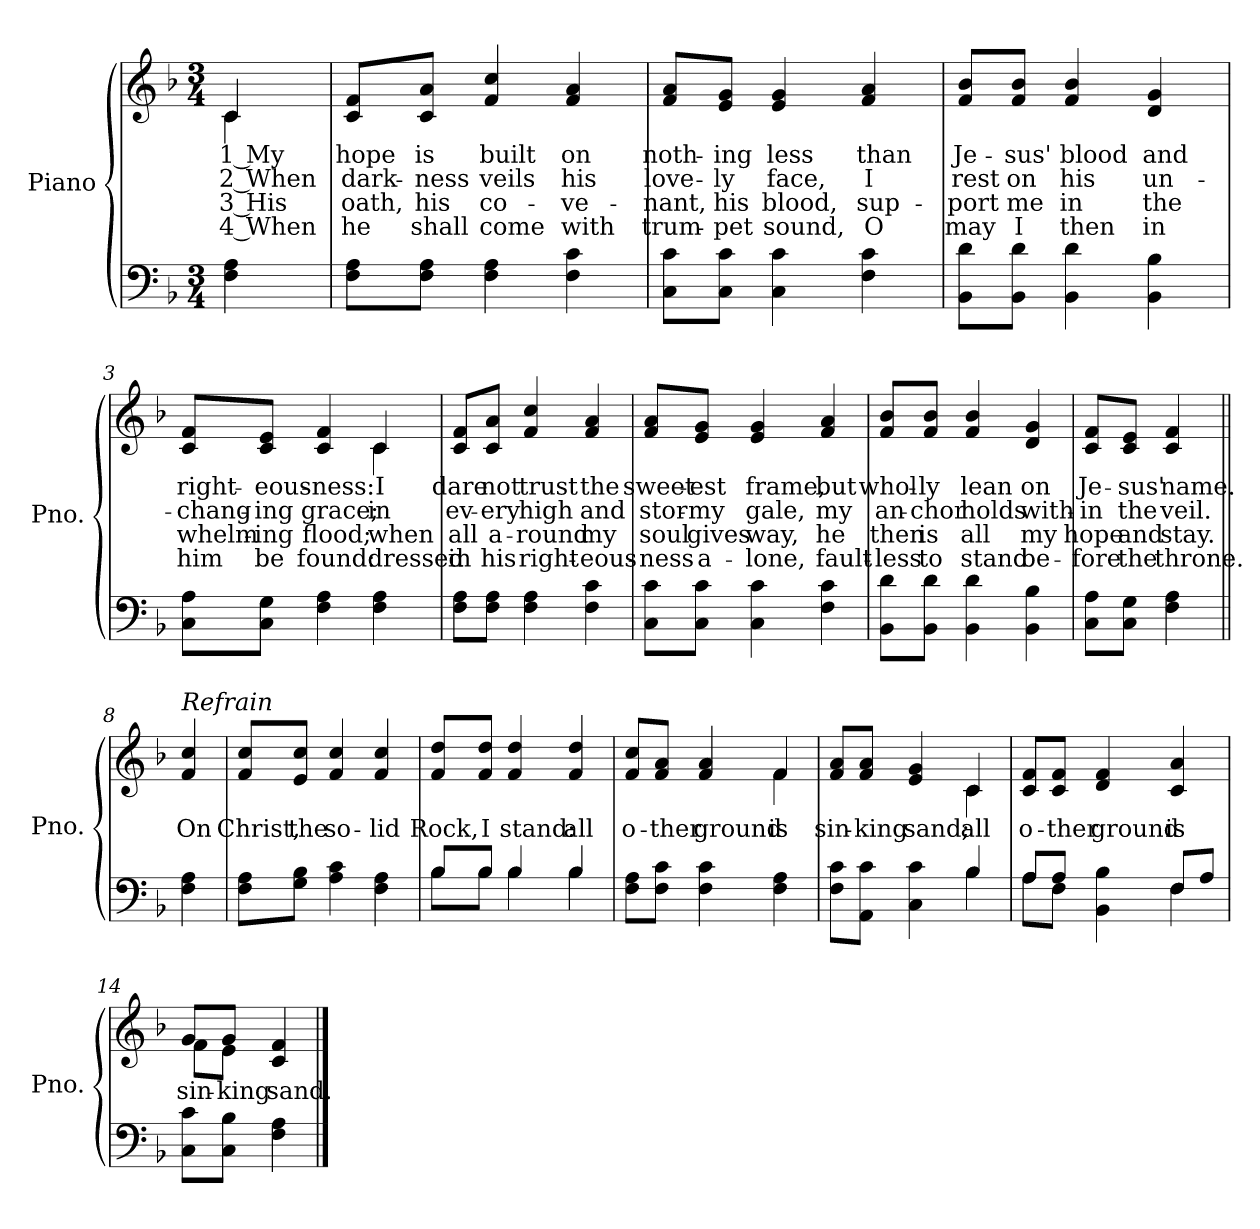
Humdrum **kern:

**kern	**kern	**text	**text	**text	**text
*part2	*part1	*part1	*part1	*part1	*part1
*staff2	*staff1	*staff1	*staff1	*staff1	*staff1
*I"Piano	*I"Piano	*	*	*	*
*I'Pno.	*I'Pno.	*	*	*	*
!!LO:PB:g=z
*clefF4	*clefG2	*	*	*	*
*k[b-]	*k[b-]	*	*	*	*
*F:	*F:	*	*	*	*
*M3/4	*M3/4	*	*	*	*
=	=	=	=	=	=
!	!	!LO:LY:b:color=#000000	!LO:LY:b:color=#000000	!LO:LY:b:color=#000000	!LO:LY:b:color=#000000
*	*^	*	*	*	*
4Fi\ 4Ai	4ci/	4ci\	1 My	2 When	3 His	4 When
=	=	=	=	=	=	=
!	!	!	!LO:LY:b:color=#000000	!LO:LY:b:color=#000000	!LO:LY:b:color=#000000	!LO:LY:b:color=#000000
*	*v	*v	*	*	*	*
8Fi\ 8AiL	8ci/ 8fiL	hope	dark-	oath,	he
!	!	!LO:LY:b:color=#000000	!LO:LY:b:color=#000000	!LO:LY:b:color=#000000	!LO:LY:b:color=#000000
8Fi\ 8AiJ	8ci/ 8aiJ	is	-ness	his	shall
!	!	!LO:LY:b:color=#000000	!LO:LY:b:color=#000000	!LO:LY:b:color=#000000	!LO:LY:b:color=#000000
4Fi\ 4Ai	4fi/ 4cci	built	veils	co-	-come
!	!	!LO:LY:b:color=#000000	!LO:LY:b:color=#000000	!LO:LY:b:color=#000000	!LO:LY:b:color=#000000
4Fi\ 4ci	4fi/ 4ai	on	his	ve-	-with
=1	=1	=1	=1	=1	=1
!	!	!LO:LY:b:color=#000000	!LO:LY:b:color=#000000	!LO:LY:b:color=#000000	!LO:LY:b:color=#000000
8Ci\ 8ciL	8fi/ 8aiL	noth-	love-	nant,	trum-
!	!	!LO:LY:b:color=#000000	!LO:LY:b:color=#000000	!LO:LY:b:color=#000000	!LO:LY:b:color=#000000
8Ci\ 8ciJ	8ei/ 8giJ	-ing	-ly	-his	pet
!	!	!LO:LY:b:color=#000000	!LO:LY:b:color=#000000	!LO:LY:b:color=#000000	!LO:LY:b:color=#000000
4Ci\ 4ci	4ei/ 4gi	less	face,	blood,	sound,
!	!	!LO:LY:b:color=#000000	!LO:LY:b:color=#000000	!LO:LY:b:color=#000000	!LO:LY:b:color=#000000
4Fi\ 4ci	4fi/ 4ai	than	I	sup-	-O
=2	=2	=2	=2	=2	=2
!	!	!LO:LY:b:color=#000000	!LO:LY:b:color=#000000	!LO:LY:b:color=#000000	!LO:LY:b:color=#000000
8BB-i\ 8diL	8fi/ 8b-iL	Je-	rest	port	may
!	!	!LO:LY:b:color=#000000	!LO:LY:b:color=#000000	!LO:LY:b:color=#000000	!LO:LY:b:color=#000000
8BB-i\ 8diJ	8fi/ 8b-iJ	-sus'	on	me	I
!	!	!LO:LY:b:color=#000000	!LO:LY:b:color=#000000	!LO:LY:b:color=#000000	!LO:LY:b:color=#000000
4BB-i\ 4di	4fi/ 4b-i	blood	his	in	then
!	!	!LO:LY:b:color=#000000	!LO:LY:b:color=#000000	!LO:LY:b:color=#000000	!LO:LY:b:color=#000000
4BB-i\ 4B-i	4di/ 4gi	and	un-	the	in
!!LO:LB:g=z
=3	=3	=3	=3	=3	=3
!	!	!LO:LY:b:color=#000000	!LO:LY:b:color=#000000	!LO:LY:b:color=#000000	!LO:LY:b:color=#000000
*	*^	*	*	*	*
8Ci\ 8AiL	8ci/ 8fiL	2ryy	right-	-chang-	whelm-	-him
!	!	!	!LO:LY:b:color=#000000	!LO:LY:b:color=#000000	!LO:LY:b:color=#000000	!LO:LY:b:color=#000000
8Ci\ 8GiJ	8ci/ 8eiJ	.	-eous-	-ing	ing	be
!	!	!	!LO:LY:b:color=#000000	!LO:LY:b:color=#000000	!LO:LY:b:color=#000000	!LO:LY:b:color=#000000
4Fi\ 4Ai	4ci/ 4fi	.	-ness:	grace;	flood;	found:
!	!	!	!LO:LY:b:color=#000000	!LO:LY:b:color=#000000	!LO:LY:b:color=#000000	!LO:LY:b:color=#000000
4Fi\ 4Ai	4ci/	4ci\	I	in	when	dressed
=4	=4	=4	=4	=4	=4	=4
!	!	!	!LO:LY:b:color=#000000	!LO:LY:b:color=#000000	!LO:LY:b:color=#000000	!LO:LY:b:color=#000000
*	*v	*v	*	*	*	*
8Fi\ 8AiL	8ci/ 8fiL	dare	ev-	all	in
!	!	!LO:LY:b:color=#000000	!LO:LY:b:color=#000000	!LO:LY:b:color=#000000	!LO:LY:b:color=#000000
8Fi\ 8AiJ	8ci/ 8aiJ	not	-ery	a-	-his
!	!	!LO:LY:b:color=#000000	!LO:LY:b:color=#000000	!LO:LY:b:color=#000000	!LO:LY:b:color=#000000
4Fi\ 4Ai	4fi/ 4cci	trust	high	round	right-
!	!	!LO:LY:b:color=#000000	!LO:LY:b:color=#000000	!LO:LY:b:color=#000000	!LO:LY:b:color=#000000
4Fi\ 4ci	4fi/ 4ai	the	and	-my	eous-
=5	=5	=5	=5	=5	=5
!	!	!LO:LY:b:color=#000000	!LO:LY:b:color=#000000	!LO:LY:b:color=#000000	!LO:LY:b:color=#000000
8Ci\ 8ciL	8fi/ 8aiL	sweet-	stor-	-soul	ness
!	!	!LO:LY:b:color=#000000	!LO:LY:b:color=#000000	!LO:LY:b:color=#000000	!LO:LY:b:color=#000000
8Ci\ 8ciJ	8ei/ 8giJ	-est	-my	gives	a-
!	!	!LO:LY:b:color=#000000	!LO:LY:b:color=#000000	!LO:LY:b:color=#000000	!LO:LY:b:color=#000000
4Ci\ 4ci	4ei/ 4gi	frame,	gale,	-way,	lone,
!	!	!LO:LY:b:color=#000000	!LO:LY:b:color=#000000	!LO:LY:b:color=#000000	!LO:LY:b:color=#000000
4Fi\ 4ci	4fi/ 4ai	but	my	he	fault-
!!LO:LB:g=z
=6	=6	=6	=6	=6	=6
!	!	!LO:LY:b:color=#000000	!LO:LY:b:color=#000000	!LO:LY:b:color=#000000	!LO:LY:b:color=#000000
8BB-i\ 8diL	8fi/ 8b-iL	whol-	an-	-then	less
!	!	!LO:LY:b:color=#000000	!LO:LY:b:color=#000000	!LO:LY:b:color=#000000	!LO:LY:b:color=#000000
8BB-i\ 8diJ	8fi/ 8b-iJ	-ly	-chor	is	to
!	!	!LO:LY:b:color=#000000	!LO:LY:b:color=#000000	!LO:LY:b:color=#000000	!LO:LY:b:color=#000000
4BB-i\ 4di	4fi/ 4b-i	lean	holds	all	stand
!	!	!LO:LY:b:color=#000000	!LO:LY:b:color=#000000	!LO:LY:b:color=#000000	!LO:LY:b:color=#000000
4BB-i\ 4B-i	4di/ 4gi	on	with-	my	be-
=7	=7	=7	=7	=7	=7
!	!	!LO:LY:b:color=#000000	!LO:LY:b:color=#000000	!LO:LY:b:color=#000000	!LO:LY:b:color=#000000
8Ci\ 8AiL	8ci/ 8fiL	Je-	-in	-hope	fore
!	!	!LO:LY:b:color=#000000	!LO:LY:b:color=#000000	!LO:LY:b:color=#000000	!LO:LY:b:color=#000000
8Ci\ 8GiJ	8ci/ 8eiJ	-sus'	the	and	the
!	!	!LO:LY:b:color=#000000	!LO:LY:b:color=#000000	!LO:LY:b:color=#000000	!LO:LY:b:color=#000000
4Fi\ 4Ai	4ci/ 4fi	name.	veil.	stay.	throne.
=8||	=8||	=8||	=8||	=8||	=8||
!	!LO:TX:a:i:t=Refrain	!	!	!	!
!	!	!LO:LY:b:color=#000000	!	!	!
4Fi\ 4Ai	4fi/ 4cci	On	.	.	.
=9	=9	=9	=9	=9	=9
!	!	!LO:LY:b:color=#000000	!	!	!
8Fi\ 8AiL	8fi/ 8cciL	Christ,	.	.	.
!	!	!LO:LY:b:color=#000000	!	!	!
8Gi\ 8B-iJ	8ei/ 8cciJ	the	.	.	.
!	!	!LO:LY:b:color=#000000	!	!	!
4Ai\ 4ci	4fi/ 4cci	so-	.	.	.
!	!	!LO:LY:b:color=#000000	!	!	!
4Fi\ 4Ai	4fi/ 4cci	-lid	.	.	.
=10	=10	=10	=10	=10	=10
*^	*	*	*	*	*
!	!	!	!LO:LY:b:color=#000000	!	!	!
8B-i/L	8B-i\L	8fi/ 8ddiL	Rock,	.	.	.
!	!	!	!LO:LY:b:color=#000000	!	!	!
8B-i/J	8B-i\J	8fi/ 8ddiJ	I	.	.	.
!	!	!	!LO:LY:b:color=#000000	!	!	!
4B-i/	4B-i\	4fi/ 4ddi	stand:	.	.	.
!	!	!	!LO:LY:b:color=#000000	!	!	!
4B-i/	4B-i\	4fi/ 4ddi	all	.	.	.
!!LO:LB:g=z
=11	=11	=11	=11	=11	=11	=11
!	!	!	!LO:LY:b:color=#000000	!	!	!
*v	*v	*^	*	*	*	*
8Fi\ 8AiL	8fi/ 8cciL	2ryy	o-	.	.	.
!	!	!	!LO:LY:b:color=#000000	!	!	!
8Fi\ 8ciJ	8fi/ 8aiJ	.	-ther	.	.	.
!	!	!	!LO:LY:b:color=#000000	!	!	!
4Fi\ 4ci	4fi/ 4ai	.	ground	.	.	.
!	!	!	!LO:LY:b:color=#000000	!	!	!
4Fi\ 4Ai	4fi/	4fi\	is	.	.	.
=12	=12	=12	=12	=12	=12	=12
*^	*	*	*	*	*	*
!	!	!	!	!LO:LY:b:color=#000000	!	!	!
8Fi\ 8ciL	2ryy	8fi/ 8aiL	2ryy	sin-	.	.	.
!	!	!	!	!LO:LY:b:color=#000000	!	!	!
8AAi\ 8ciJ	.	8fi/ 8aiJ	.	-king	.	.	.
!	!	!	!	!LO:LY:b:color=#000000	!	!	!
4Ci\ 4ci	.	4ei/ 4gi	.	sand;	.	.	.
!	!	!	!	!LO:LY:b:color=#000000	!	!	!
4B-i/	4B-i\	4ci/	4ci\	all	.	.	.
=13	=13	=13	=13	=13	=13	=13	=13
!	!	!	!	!LO:LY:b:color=#000000	!	!	!
*	*	*v	*v	*	*	*	*
8Ai/L	8Ai\L	8ci/ 8fiL	o-	.	.	.
!	!	!	!LO:LY:b:color=#000000	!	!	!
8Ai/J	8Fi\J	8ci/ 8fiJ	-ther	.	.	.
!	!	!	!LO:LY:b:color=#000000	!	!	!
4BB-i\ 4B-i	4ryy	4di/ 4fi	ground	.	.	.
!	!	!	!LO:LY:b:color=#000000	!	!	!
8Fi/L	4Fi\	4ci/ 4ai	is	.	.	.
8Ai/J	.	.	.	.	.	.
*v	*v	*	*	*	*	*
=14	=14	=14	=14	=14	=14
!	!	!LO:LY:b:color=#000000	!	!	!
*	*^	*	*	*	*
8Ci\ 8ciL	8gi/L	8fi\L	sin-	.	.	.
!	!	!	!LO:LY:b:color=#000000	!	!	!
8Ci\ 8B-iJ	8gi/J	8ei\J	-king	.	.	.
!	!	!	!LO:LY:b:color=#000000	!	!	!
4Fi\ 4Ai	4ci/ 4fi	4ryy	sand.	.	.	.
*	*v	*v	*	*	*	*
==	==	==	==	==	==
*-	*-	*-	*-	*-	*-
